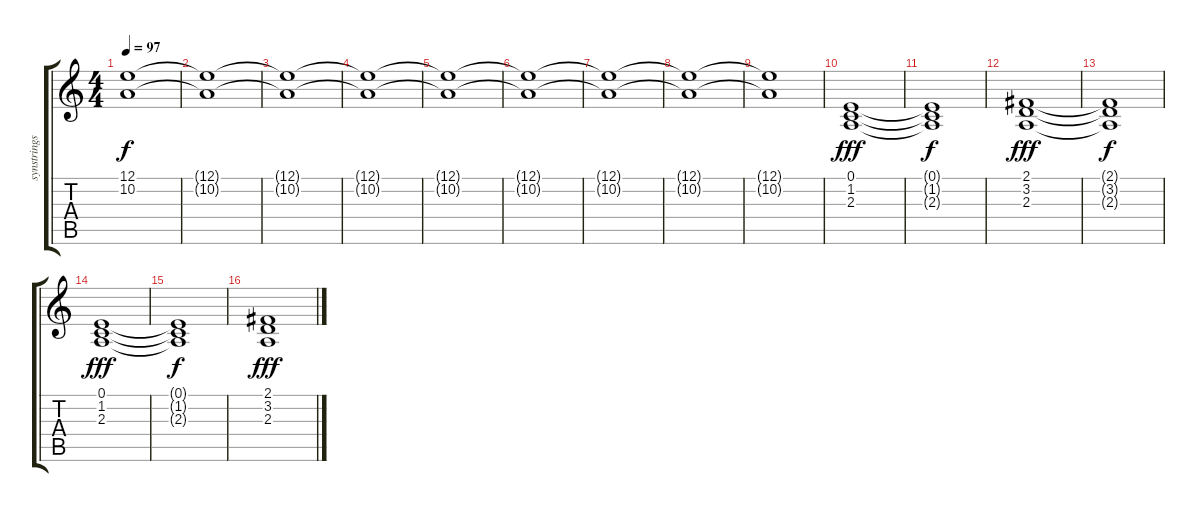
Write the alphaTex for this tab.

\track ("synstrings" "synstrings") {instrument synthstrings1}
\staff {score tabs}
\tuning (E4 B3 G3 D3 A2 E2) {hide}
\ts (4 4)
\tempo 97
\clef g2
\ks c
(12.1{t} 10.2{t}).1{dy f} |
(12.1{t} 10.2{t}).1 |
(12.1{t} 10.2{t}).1 |
(12.1{t} 10.2{t}).1 |
(12.1{t} 10.2{t}).1 |
(12.1{t} 10.2{t}).1 |
(12.1{t} 10.2{t}).1 |
(12.1{t} 10.2{t}).1 |
(12.1{t} 10.2{t}).1 |
(0.1 1.2 2.3).1{dy fff} |
(0.1{t} 1.2{t} 2.3{t}).1{dy f} |
(2.1 3.2 2.3).1{dy fff} |
(2.1{t} 3.2{t} 2.3{t}).1{dy f} |
(0.1 1.2 2.3).1{dy fff} |
(0.1{t} 1.2{t} 2.3{t}).1{dy f} |
(2.1 3.2 2.3).1{dy fff}
